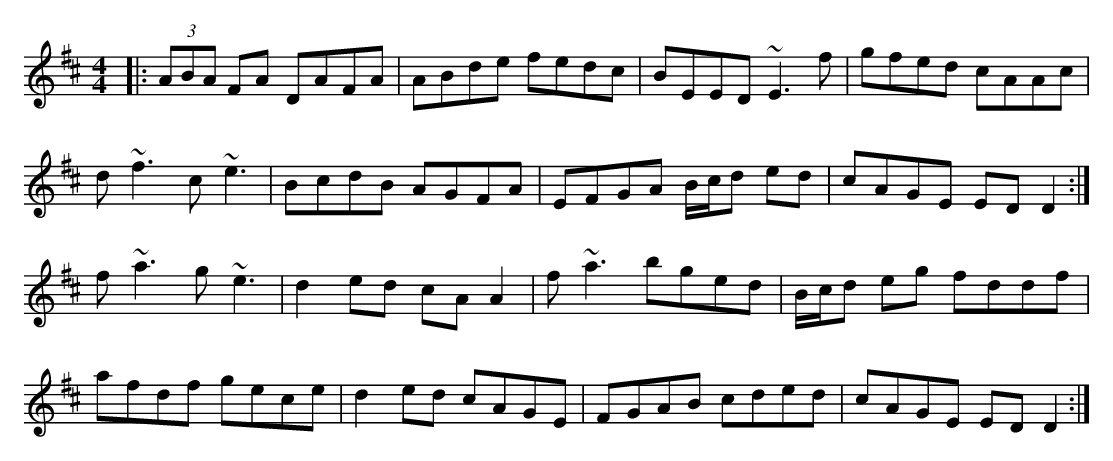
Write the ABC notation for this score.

X:1
M:4/4
K:D
|:(3ABA FA DAFA|ABde fedc|BEED ~E3f|gfed cAAc|
d~f3 c~e3|BcdB AGFA|EFGA B/c/d ed|cAGE EDD2:|
f~a3 g~e3|d2 ed cAA2|f~a3 bged|B/c/d eg fddf|
afdf gece|d2 ed cAGE|FGAB cded|cAGE EDD2:|
